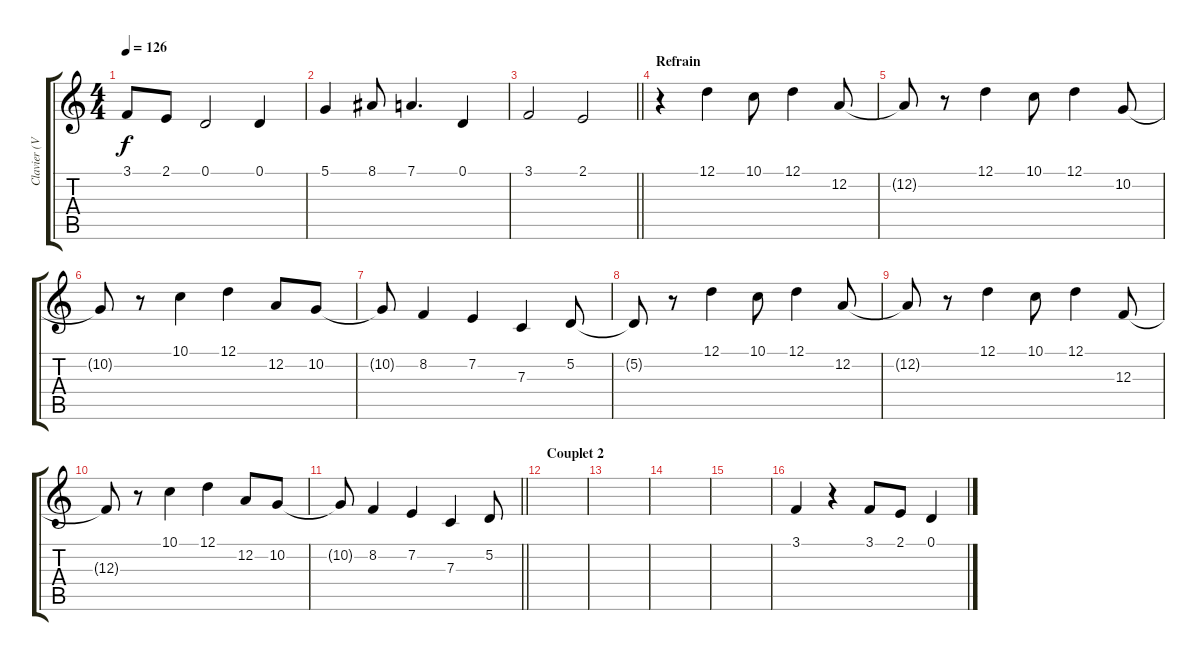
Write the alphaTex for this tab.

\track ("Clavier (Vocal)" "Clavier (V") {instrument lead3calliope}
\staff {score tabs}
\tuning (D4 A3 F3 C3 G2 C2) {hide}
\ts (4 4)
\tempo 126
\clef g2
\ks c
3.1.8{dy f} 2.1.8 0.1.2 0.1.4 |
5.1.4 8.1.8 7.1.4{d} 0.1.4 |
\barLineRight lightlight
3.1.2 2.1.2 |
\section ("" "Refrain")
r.4 12.1.4 10.1.8 12.1.4 12.2.8 |
12.2{t}.8 r.8 12.1.4 10.1.8 12.1.4 10.2.8 |
10.2{t}.8 r.8 10.1.4 12.1.4 12.2.8 10.2.8 |
10.2{t}.8 8.2.4 7.2.4 7.3.4 5.2.8 |
5.2{t}.8 r.8 12.1.4 10.1.8 12.1.4 12.2.8 |
12.2{t}.8 r.8 12.1.4 10.1.8 12.1.4 12.3.8 |
12.3{t}.8 r.8 10.1.4 12.1.4 12.2.8 10.2.8 |
\barLineRight lightlight
10.2{t}.8 8.2.4 7.2.4 7.3.4 5.2.8 |
\section ("" "Couplet 2")
|
|
|
|
3.1.4 r.4 3.1.8 2.1.8 0.1.4
